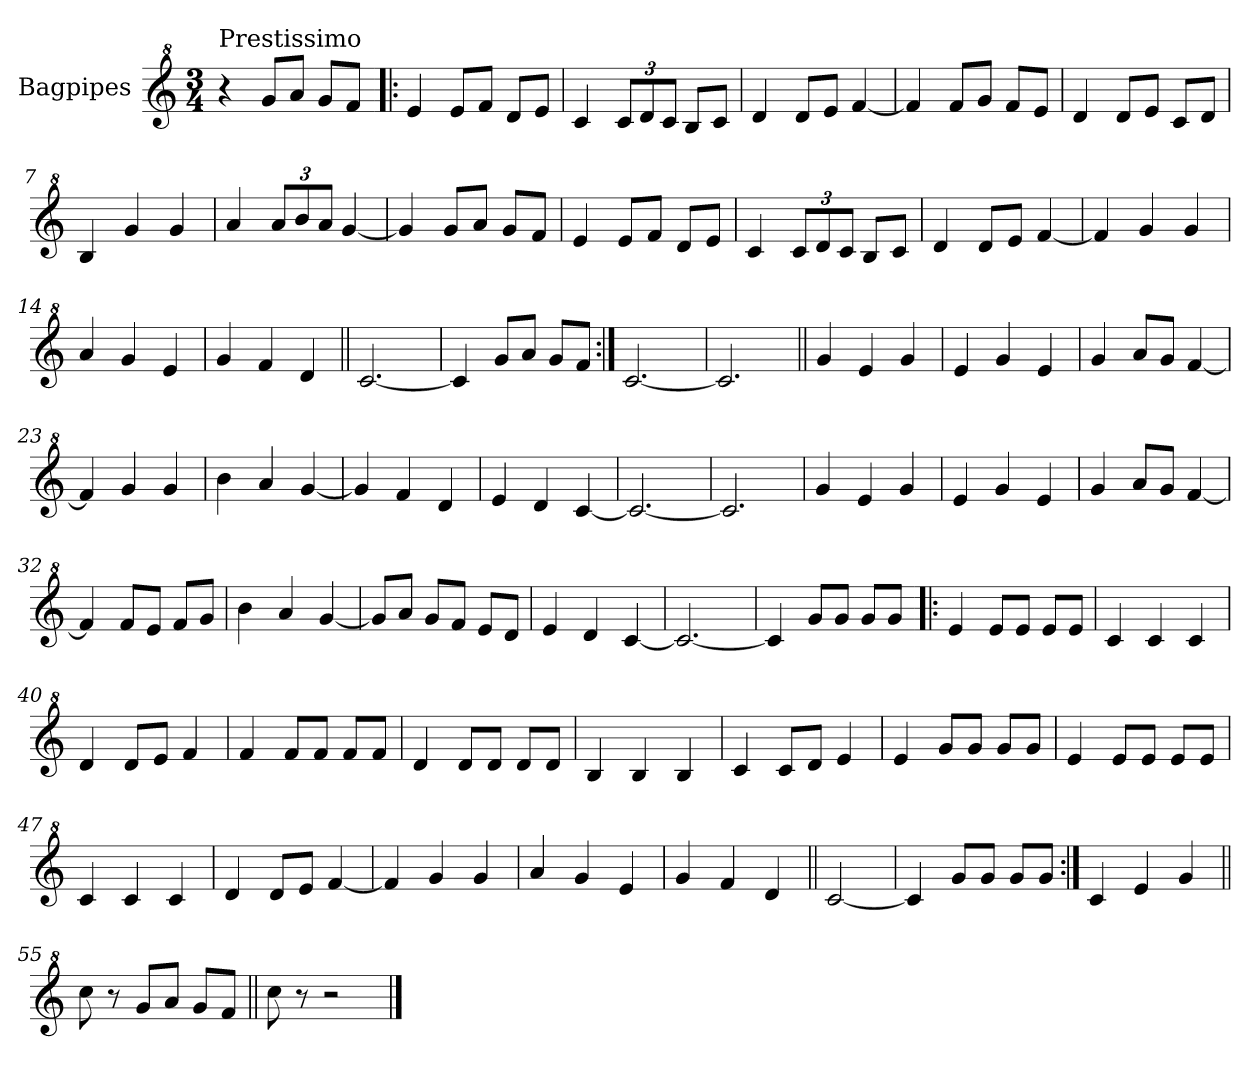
**kern
*part1
*staff1
*I"Bagpipes
*I'Bag
*clefG^2
*k[]
*C:
*M3/4
=1
!LO:TX:a:t=Prestissimo
4r
8gg/L
8aa/J
8gg/L
8ff/J
=2!|:
4ee/
8ee/L
8ff/J
8dd/L
8ee/J
=3
4cc/
*Xbrackettup
12cc/L
12dd/
12cc/J
8b/L
8cc/J
=4
4dd/
8dd/L
8ee/J
[4ff/
=5
4ff/]
8ff/L
8gg/J
8ff/L
8ee/J
=6
4dd/
8dd/L
8ee/J
8cc/L
8dd/J
=7
4b/
4gg/
4gg/
=8
4aa/
12aa/L
12bb/
12aa/J
[4gg/
!!LO:LB:g=z
=9
4gg/]
8gg/L
8aa/J
8gg/L
8ff/J
=10
4ee/
8ee/L
8ff/J
8dd/L
8ee/J
=11
4cc/
12cc/L
12dd/
12cc/J
8b/L
8cc/J
=12
4dd/
8dd/L
8ee/J
[4ff/
=13
4ff/]
4gg/
4gg/
=14
4aa/
4gg/
4ee/
=15
4gg/
4ff/
4dd/
=16||
[2.cc/
=17
4cc/]
8gg/L
8aa/J
8gg/L
8ff/J
=18:|!
[2.cc/
=19
2.cc/]
!!LO:LB:g=z
=20||
4gg/
4ee/
4gg/
=21
4ee/
4gg/
4ee/
=22
4gg/
8aa/L
8gg/J
[4ff/
=23
4ff/]
4gg/
4gg/
=24
4bb\
4aa/
[4gg/
=25
4gg/]
4ff/
4dd/
=26
4ee/
4dd/
[4cc/
=27
2.cc/_
=28
2.cc/]
=29
4gg/
4ee/
4gg/
=30
4ee/
4gg/
4ee/
=31
4gg/
8aa/L
8gg/J
[4ff/
!!LO:LB:g=z
=32
4ff/]
8ff/L
8ee/J
8ff/L
8gg/J
=33
4bb\
4aa/
[4gg/
=34
8gg/L]
8aa/J
8gg/L
8ff/J
8ee/L
8dd/J
=35
4ee/
4dd/
[4cc/
=36
2.cc/_
=37
4cc/]
8gg/L
8gg/J
8gg/L
8gg/J
=38!|:
4ee/
8ee/L
8ee/J
8ee/L
8ee/J
=39
4cc/
4cc/
4cc/
=40
4dd/
8dd/L
8ee/J
4ff/
=41
4ff/
8ff/L
8ff/J
8ff/L
8ff/J
!!LO:LB:g=z
=42
4dd/
8dd/L
8dd/J
8dd/L
8dd/J
=43
4b/
4b/
4b/
=44
4cc/
8cc/L
8dd/J
4ee/
=45
4ee/
8gg/L
8gg/J
8gg/L
8gg/J
=46
4ee/
8ee/L
8ee/J
8ee/L
8ee/J
=47
4cc/
4cc/
4cc/
=48
4dd/
8dd/L
8ee/J
[4ff/
=49
4ff/]
4gg/
4gg/
=50
4aa/
4gg/
4ee/
=51
4gg/
4ff/
4dd/
=52||
[2cc/
!!LO:LB:g=z
=53
4cc/]
8gg/L
8gg/J
8gg/L
8gg/J
=54:|!
4cc/
4ee/
4gg/
=55||
8ccc\
8r
8gg/L
8aa/J
8gg/L
8ff/J
=56||
8ccc\
8r
2r
==
*-
